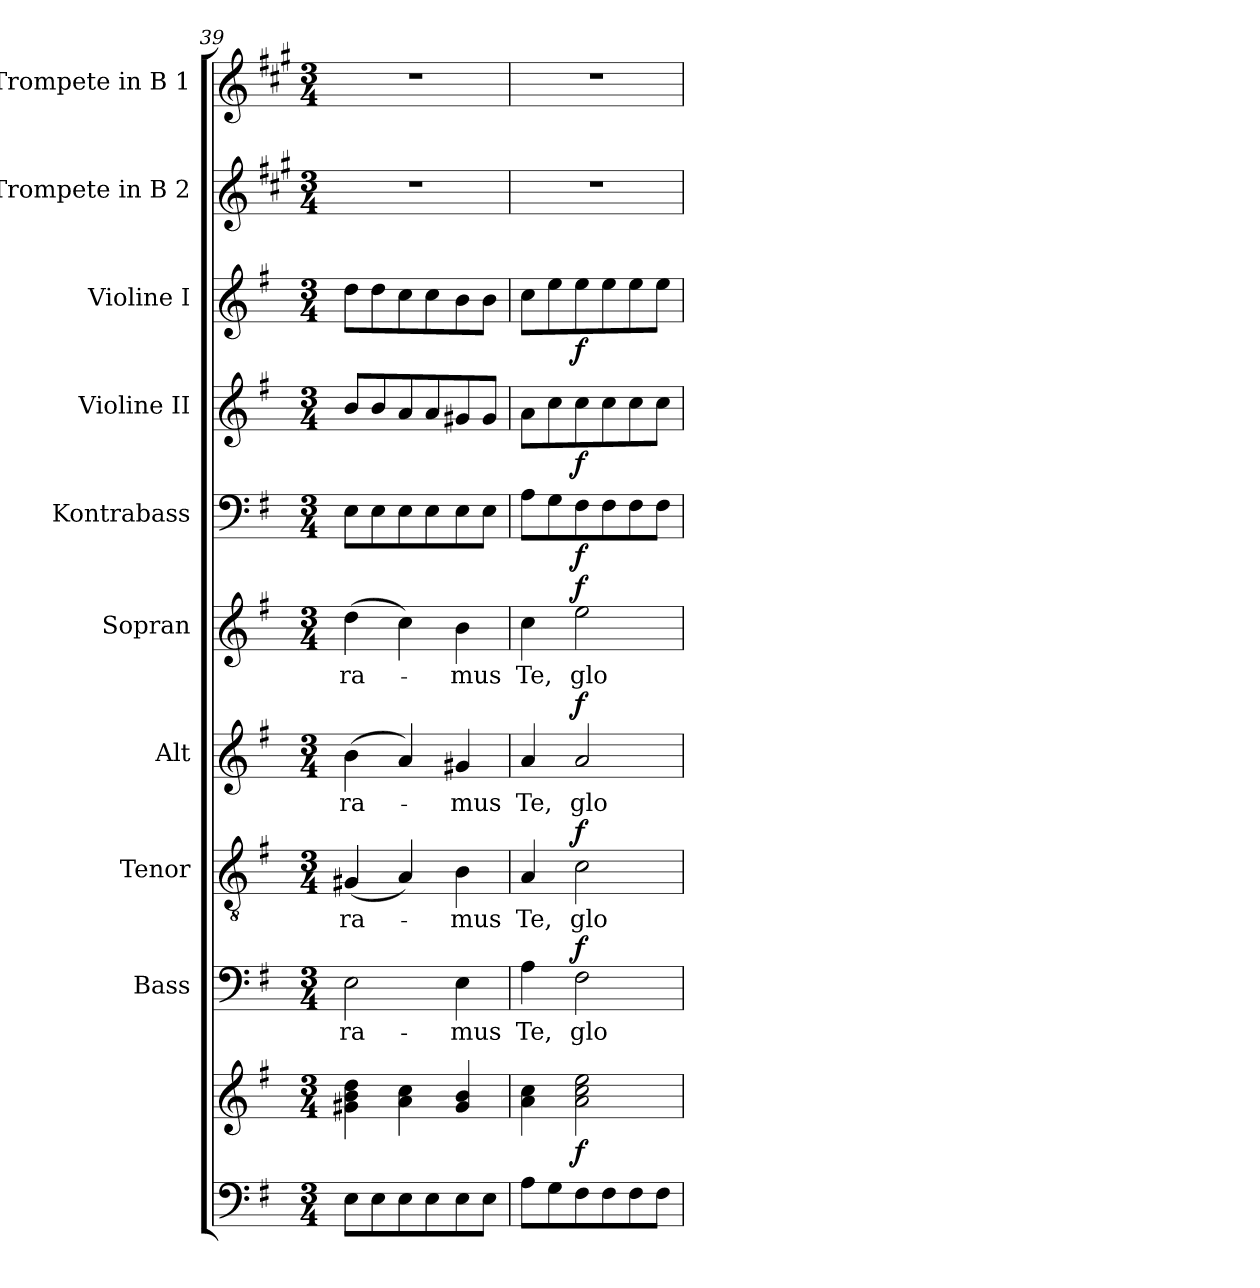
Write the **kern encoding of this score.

**kern	**kern	**dynam	**kern	**text	**dynam	**kern	**text	**dynam	**kern	**text	**dynam	**kern	**text	**dynam	**kern	**dynam	**kern	**dynam	**kern	**dynam	**kern	**kern
*part10	*part10	*part10	*part9	*part9	*part9	*part8	*part8	*part8	*part7	*part7	*part7	*part6	*part6	*part6	*part5	*part5	*part4	*part4	*part3	*part3	*part2	*part1
*staff11	*staff10	*staff10/11	*staff9	*staff9	*staff9	*staff8	*staff8	*staff8	*staff7	*staff7	*staff7	*staff6	*staff6	*staff6	*staff5	*staff5	*staff4	*staff4	*staff3	*staff3	*staff2	*staff1
*	*	*	*I"Bass	*	*	*I"Tenor	*	*	*I"Alt	*	*	*I"Sopran	*	*	*I"Kontrabass	*	*I"Violine II	*	*I"Violine I	*	*I"Trompete in B 2	*I"Trompete in B 1
*	*	*	*I'B.	*	*	*I'T.	*	*	*I'A.	*	*	*I'S.	*	*	*I'Kb.	*	*I'Vl. II	*	*I'Vl. I	*	*I'Tr. 2	*I'Tr. 1
*clefF4	*clefG2	*	*clefF4	*	*	*clefGv2	*	*	*clefG2	*	*	*clefG2	*	*	*clefF4	*	*clefG2	*	*clefG2	*	*clefG2	*clefG2
*	*	*	*	*	*	*	*	*	*	*	*	*	*	*	*ITrd7c12	*	*	*	*	*	*ITrd1c2	*ITrd1c2
*k[f#]	*k[f#]	*	*k[f#]	*	*	*k[f#]	*	*	*k[f#]	*	*	*k[f#]	*	*	*k[f#]	*	*k[f#]	*	*k[f#]	*	*k[f#]	*k[f#]
*G:	*G:	*	*G:	*	*	*G:	*	*	*G:	*	*	*G:	*	*	*G:	*	*G:	*	*G:	*	*G:	*G:
*M3/4	*M3/4	*	*M3/4	*	*	*M3/4	*	*	*M3/4	*	*	*M3/4	*	*	*M3/4	*	*M3/4	*	*M3/4	*	*M3/4	*M3/4
=39	=39	=39	=39	=39	=39	=39	=39	=39	=39	=39	=39	=39	=39	=39	=39	=39	=39	=39	=39	=39	=39	=39
!	!	!	!	!LO:LY:b	!	!	!LO:LY:b	!	!	!LO:LY:b	!	!	!LO:LY:b	!	!	!	!	!	!	!	!	!
8E\L	4g#X\ 4b\ 4dd\	.	2E\	-ra-	.	(<4G#X/	-ra-	.	(>4b\	-ra-	.	(>4dd\	-ra-	.	8EE\L	.	8b/L	.	8dd\L	.	2.r	2.r
8E\	.	.	.	.	.	.	.	.	.	.	.	.	.	.	8EE\	.	8b/	.	8dd\	.	.	.
8E\	4a\ 4cc\	.	.	.	.	4A/)	.	.	4a/)	.	.	4cc\)	.	.	8EE\	.	8a/	.	8cc\	.	.	.
8E\	.	.	.	.	.	.	.	.	.	.	.	.	.	.	8EE\	.	8a/	.	8cc\	.	.	.
!	!	!	!	!LO:LY:b	!	!	!LO:LY:b	!	!	!LO:LY:b	!	!	!LO:LY:b	!	!	!	!	!	!	!	!	!
8E\	4g#/ 4b/	.	4E\	-mus	.	4B\	-mus	.	4g#X/	-mus	.	4b\	-mus	.	8EE\	.	8g#X/	.	8b\	.	.	.
8E\J	.	.	.	.	.	.	.	.	.	.	.	.	.	.	8EE\J	.	8g#/J	.	8b\J	.	.	.
=40	=40	=40	=40	=40	=40	=40	=40	=40	=40	=40	=40	=40	=40	=40	=40	=40	=40	=40	=40	=40	=40	=40
!	!	!	!	!LO:LY:b	!	!	!LO:LY:b	!	!	!LO:LY:b	!	!	!LO:LY:b	!	!	!	!	!	!	!	!	!
8A\L	4a\ 4cc\	.	4A\	Te,	.	4A/	Te,	.	4a/	Te,	.	4cc\	Te,	.	8AA\L	.	8a\L	.	8cc\L	.	2.r	2.r
8G\	.	.	.	.	.	.	.	.	.	.	.	.	.	.	8GG\	.	8cc\	.	8ee\	.	.	.
!	!	!LO:DY:b	!	!LO:LY:b	!LO:DY:a	!	!LO:LY:b	!LO:DY:a	!	!LO:LY:b	!LO:DY:a	!	!LO:LY:b	!LO:DY:a	!	!LO:DY:b	!	!LO:DY:b	!	!LO:DY:b	!	!
8F#\	2a\ 2cc\ 2ee\	f	2F#\	glo-	f	2c\	glo-	f	2a/	glo-	f	2ee\	glo-	f	8FF#\	f	8cc\	f	8ee\	f	.	.
8F#\	.	.	.	.	.	.	.	.	.	.	.	.	.	.	8FF#\	.	8cc\	.	8ee\	.	.	.
8F#\	.	.	.	.	.	.	.	.	.	.	.	.	.	.	8FF#\	.	8cc\	.	8ee\	.	.	.
8F#\J	.	.	.	.	.	.	.	.	.	.	.	.	.	.	8FF#\J	.	8cc\J	.	8ee\J	.	.	.
=	=	=	=	=	=	=	=	=	=	=	=	=	=	=	=	=	=	=	=	=	=	=
*-	*-	*-	*-	*-	*-	*-	*-	*-	*-	*-	*-	*-	*-	*-	*-	*-	*-	*-	*-	*-	*-	*-
